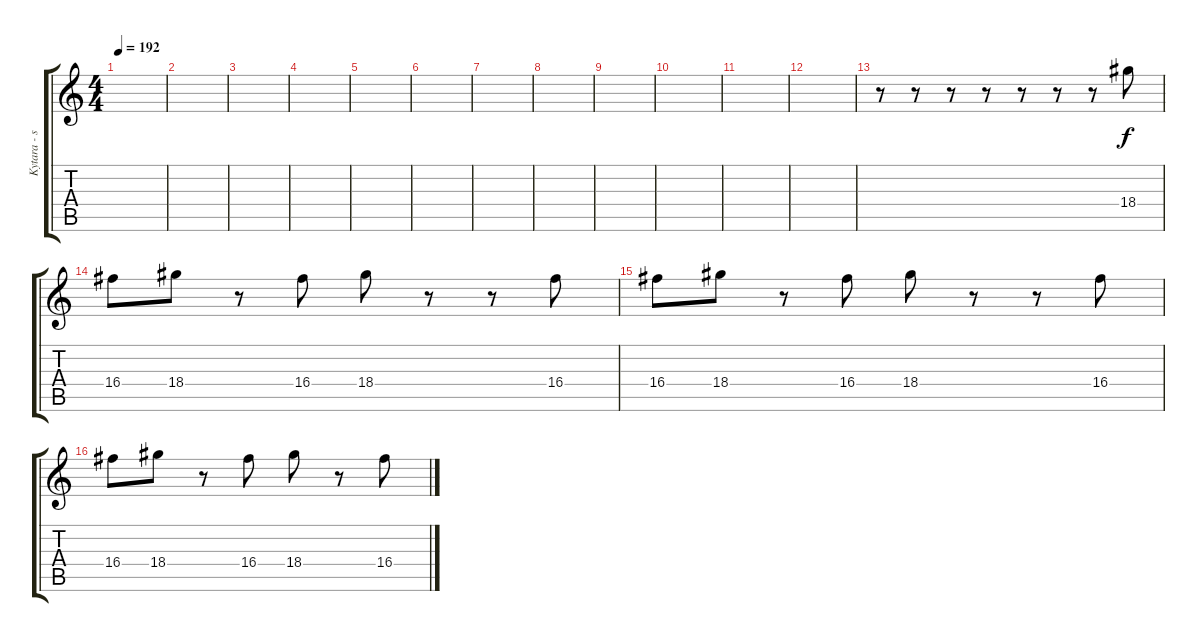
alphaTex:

\track ("Kytara - sólo" "Kytara - s") {instrument overdrivenguitar}
\staff {score tabs}
\tuning (E4 B3 G3 D3 A2 E2) {hide}
\ts (4 4)
\tempo 192
\clef g2
\ks c
|
|
|
|
|
|
|
|
|
|
|
|
r.8 r.8 r.8 r.8 r.8 r.8 r.8 18.4.8 |
16.4.8 18.4.8 r.8 16.4.8 18.4.8 r.8 r.8 16.4.8 |
16.4.8 18.4.8 r.8 16.4.8 18.4.8 r.8 r.8 16.4.8 |
16.4.8 18.4.8 r.8 16.4.8 18.4.8 r.8 16.4.8
